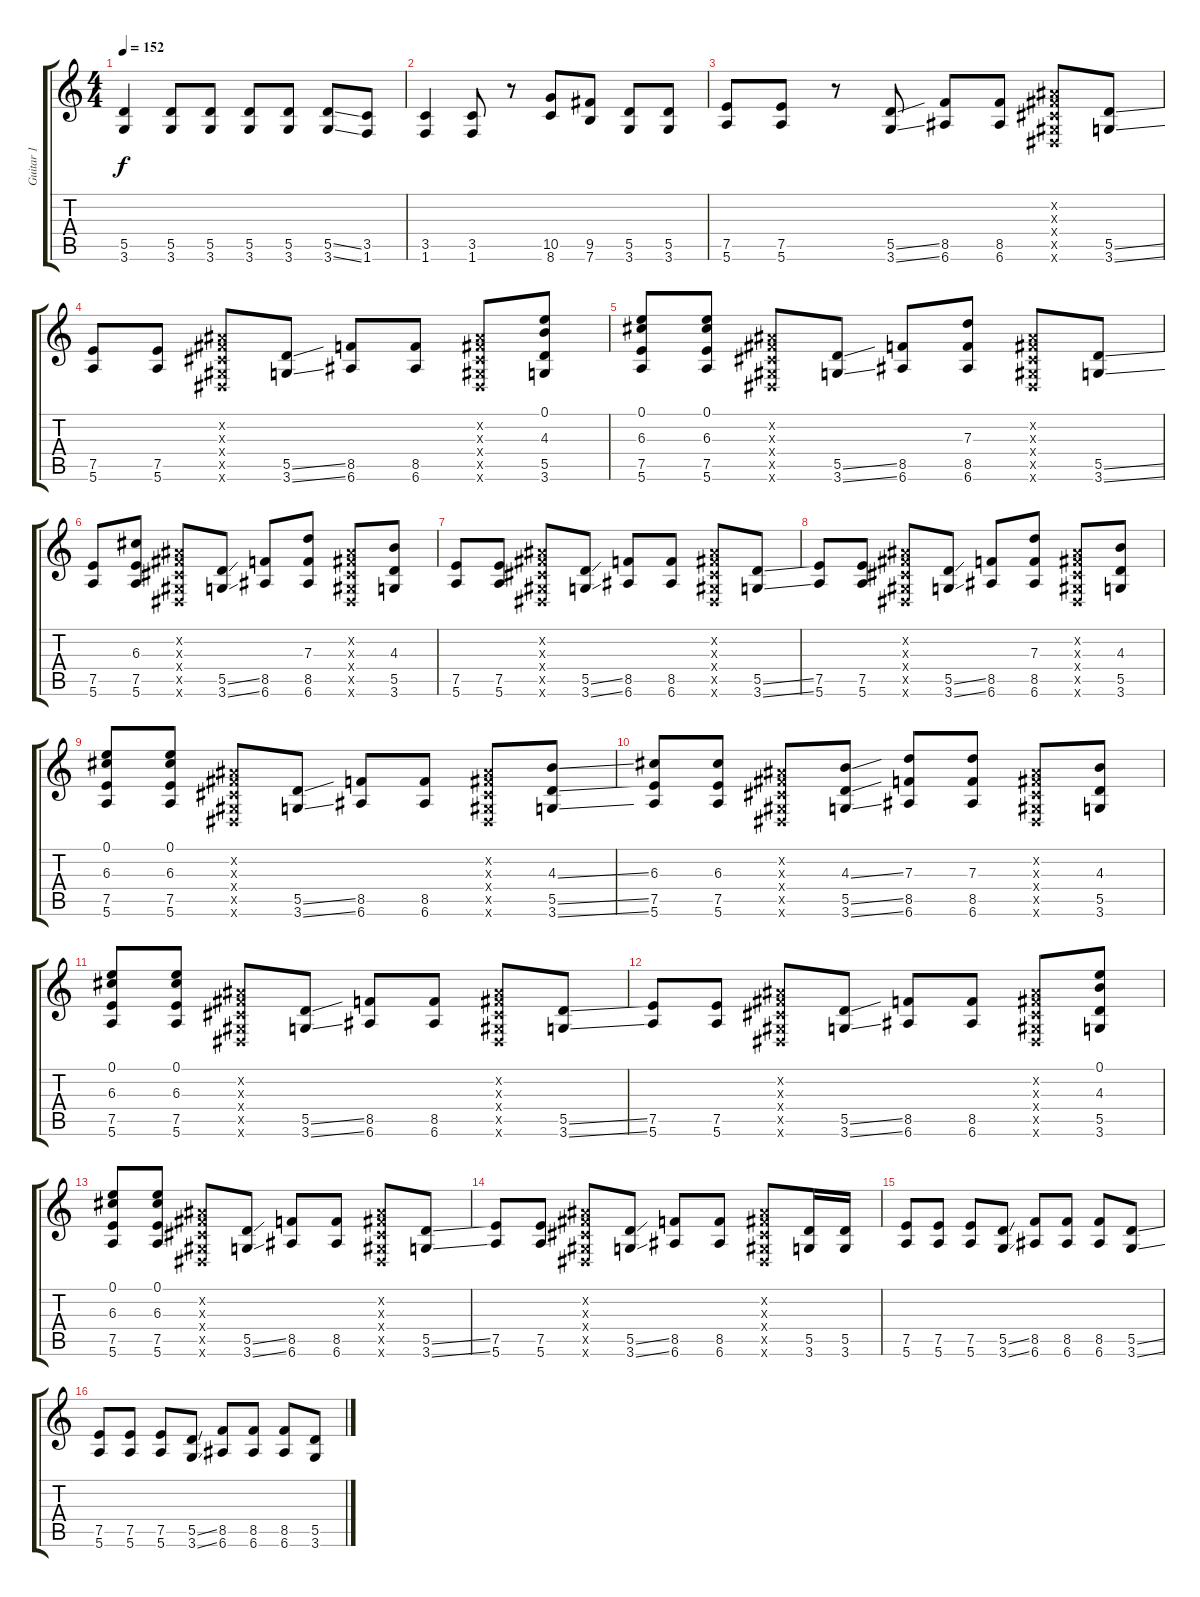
\track ("Guitar 1" "Guitar 1") {instrument overdrivenguitar}
\staff {score tabs}
\tuning (E4 B3 G3 D3 A2 E2) {hide}
\ts (4 4)
\tempo 152
\clef g2
\ks c
(5.5 3.6).4{dy f} (5.5 3.6).8 (5.5 3.6).8 (5.5 3.6).8 (5.5 3.6).8 (5.5{ss} 3.6{ss}).8 (3.5 1.6).8 |
(3.5 1.6).4 (3.5 1.6).8 r.8 (10.5 8.6).8 (9.5 7.6).8 (5.5 3.6).8 (5.5 3.6).8 |
(7.5 5.6).8 (7.5 5.6).8 r.8 (5.5{ss} 3.6{ss}).8 (8.5 6.6).8 (8.5 6.6).8 (-1.2{x} -1.3{x} -1.4{x} -1.5{x} -1.6{x}).8 (5.5{ss} 3.6{ss}).8 |
(7.5 5.6).8 (7.5 5.6).8 (-1.2{x} -1.3{x} -1.4{x} -1.5{x} -1.6{x}).8 (5.5{ss} 3.6{ss}).8 (8.5 6.6).8 (8.5 6.6).8 (-1.2{x} -1.3{x} -1.4{x} -1.5{x} -1.6{x}).8 (0.1 4.3 5.5 3.6).8 |
(0.1 6.3 7.5 5.6).8 (0.1 6.3 7.5 5.6).8 (-1.2{x} -1.3{x} -1.4{x} -1.5{x} -1.6{x}).8 (5.5{ss} 3.6{ss}).8 (8.5 6.6).8 (7.3 8.5 6.6).8 (-1.2{x} -1.3{x} -1.4{x} -1.5{x} -1.6{x}).8 (5.5{ss} 3.6{ss}).8 |
(7.5 5.6).8 (6.3 7.5 5.6).8 (-1.2{x} -1.3{x} -1.4{x} -1.5{x} -1.6{x}).8 (5.5{ss} 3.6{ss}).8 (8.5 6.6).8 (7.3 8.5 6.6).8 (-1.2{x} -1.3{x} -1.4{x} -1.5{x} -1.6{x}).8 (4.3 5.5 3.6).8 |
(7.5 5.6).8 (7.5 5.6).8 (-1.2{x} -1.3{x} -1.4{x} -1.5{x} -1.6{x}).8 (5.5{ss} 3.6{ss}).8 (8.5 6.6).8 (8.5 6.6).8 (-1.2{x} -1.3{x} -1.4{x} -1.5{x} -1.6{x}).8 (5.5{ss} 3.6{ss}).8 |
(7.5 5.6).8 (7.5 5.6).8 (-1.2{x} -1.3{x} -1.4{x} -1.5{x} -1.6{x}).8 (5.5{ss} 3.6{ss}).8 (8.5 6.6).8 (7.3 8.5 6.6).8 (-1.2{x} -1.3{x} -1.4{x} -1.5{x} -1.6{x}).8 (4.3 5.5 3.6).8 |
(0.1 6.3 7.5 5.6).8 (0.1 6.3 7.5 5.6).8 (-1.2{x} -1.3{x} -1.4{x} -1.5{x} -1.6{x}).8 (5.5{ss} 3.6{ss}).8 (8.5 6.6).8 (8.5 6.6).8 (-1.2{x} -1.3{x} -1.4{x} -1.5{x} -1.6{x}).8 (4.3{ss} 5.5{ss} 3.6{ss}).8 |
(6.3 7.5 5.6).8 (6.3 7.5 5.6).8 (-1.2{x} -1.3{x} -1.4{x} -1.5{x} -1.6{x}).8 (4.3{ss} 5.5{ss} 3.6{ss}).8 (7.3 8.5 6.6).8 (7.3 8.5 6.6).8 (-1.2{x} -1.3{x} -1.4{x} -1.5{x} -1.6{x}).8 (4.3 5.5 3.6).8 |
(0.1 6.3 7.5 5.6).8 (0.1 6.3 7.5 5.6).8 (-1.2{x} -1.3{x} -1.4{x} -1.5{x} -1.6{x}).8 (5.5{ss} 3.6{ss}).8 (8.5 6.6).8 (8.5 6.6).8 (-1.2{x} -1.3{x} -1.4{x} -1.5{x} -1.6{x}).8 (5.5{ss} 3.6{ss}).8 |
(7.5 5.6).8 (7.5 5.6).8 (-1.2{x} -1.3{x} -1.4{x} -1.5{x} -1.6{x}).8 (5.5{ss} 3.6{ss}).8 (8.5 6.6).8 (8.5 6.6).8 (-1.2{x} -1.3{x} -1.4{x} -1.5{x} -1.6{x}).8 (0.1 4.3 5.5 3.6).8 |
(0.1 6.3 7.5 5.6).8 (0.1 6.3 7.5 5.6).8 (-1.2{x} -1.3{x} -1.4{x} -1.5{x} -1.6{x}).8 (5.5{ss} 3.6{ss}).8 (8.5 6.6).8 (8.5 6.6).8 (-1.2{x} -1.3{x} -1.4{x} -1.5{x} -1.6{x}).8 (5.5{ss} 3.6{ss}).8 |
(7.5 5.6).8 (7.5 5.6).8 (-1.2{x} -1.3{x} -1.4{x} -1.5{x} -1.6{x}).8 (5.5{ss} 3.6{ss}).8 (8.5 6.6).8 (8.5 6.6).8 (-1.2{x} -1.3{x} -1.4{x} -1.5{x} -1.6{x}).8 (5.5 3.6).16 (5.5 3.6).16 |
(7.5 5.6).8 (7.5 5.6).8 (7.5 5.6).8 (5.5{ss} 3.6{ss}).8 (8.5 6.6).8 (8.5 6.6).8 (8.5 6.6).8 (5.5{ss} 3.6{ss}).8 |
(7.5 5.6).8 (7.5 5.6).8 (7.5 5.6).8 (5.5{ss} 3.6{ss}).8 (8.5 6.6).8 (8.5 6.6).8 (8.5 6.6).8 (5.5{ss} 3.6{ss}).8
